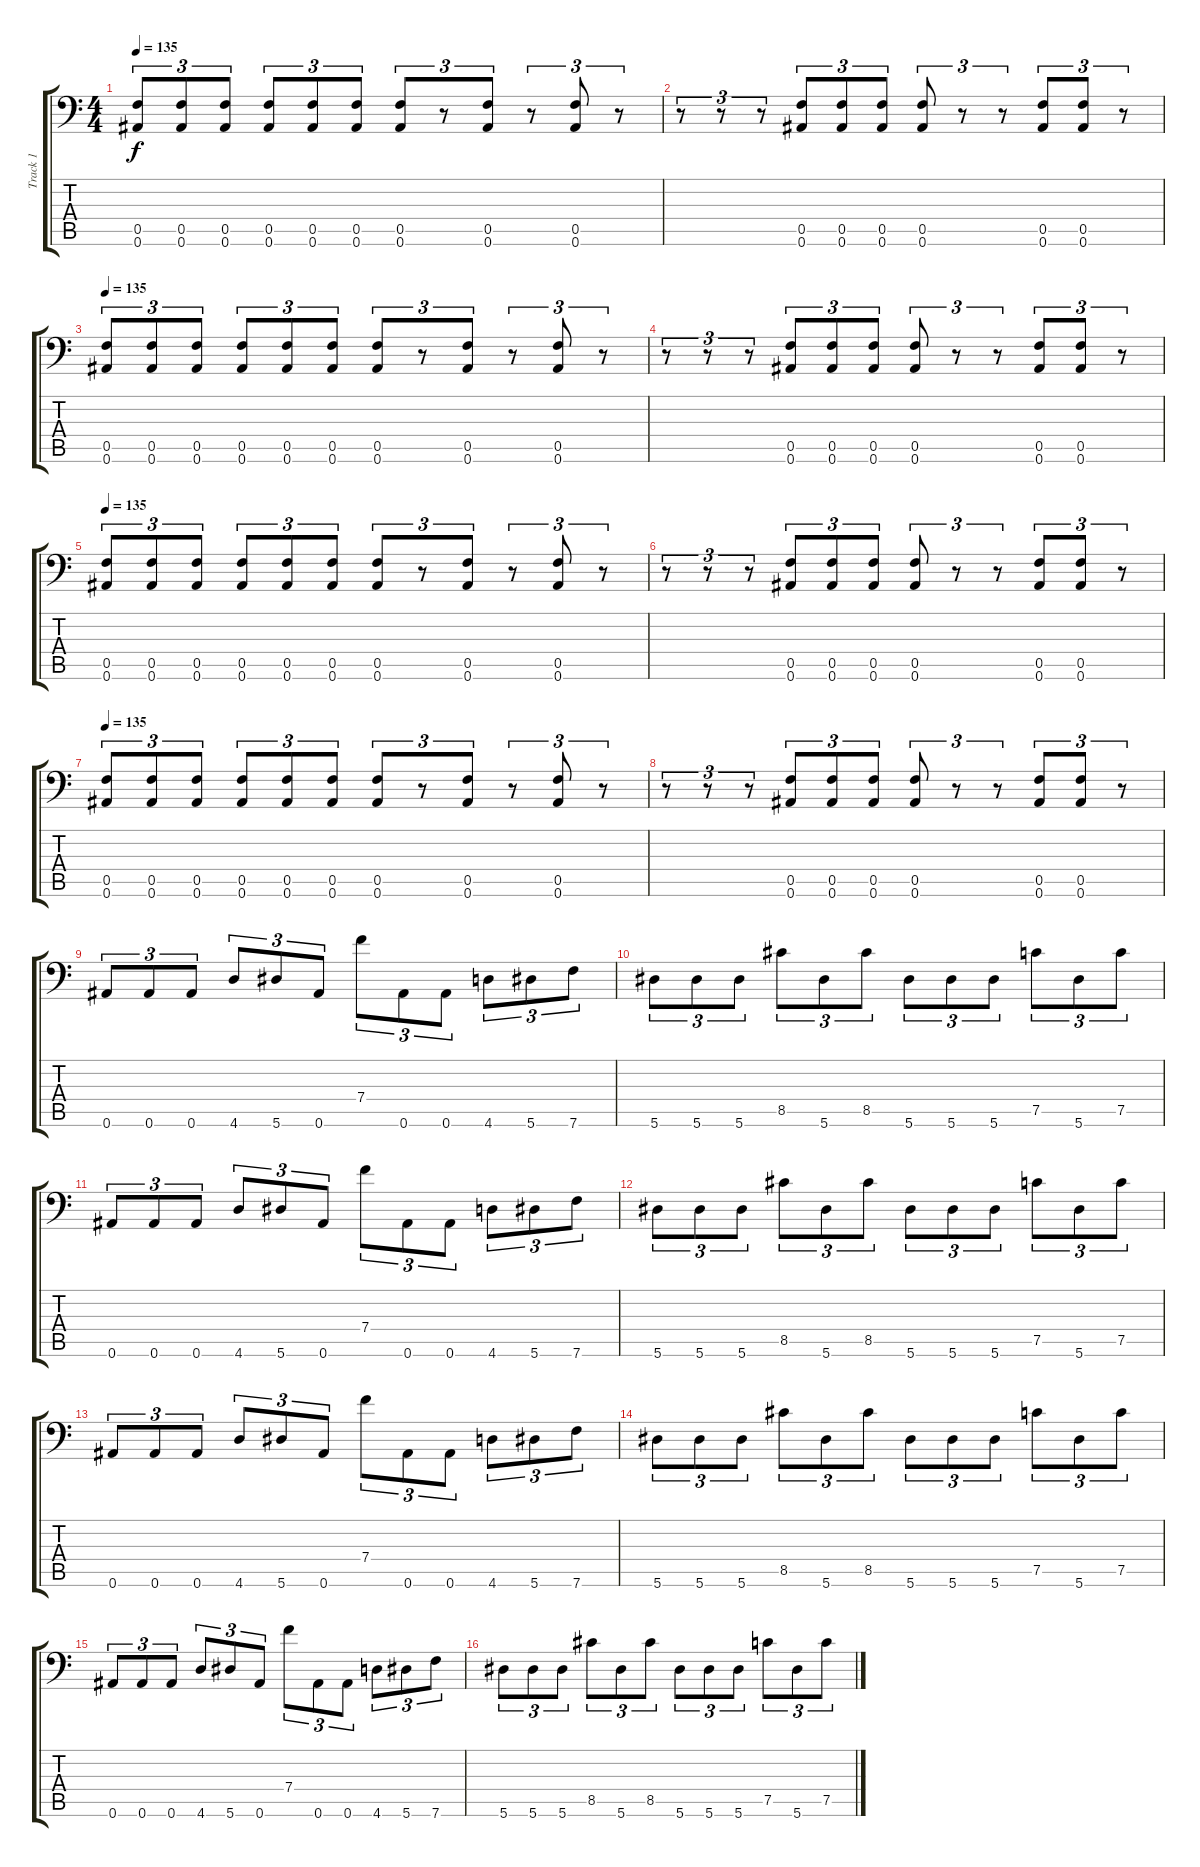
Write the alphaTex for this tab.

\track ("Track 1" "Track 1") {instrument distortionguitar}
\staff {score tabs}
\tuning (C4 G3 Eb3 Bb2 F2 Bb1) {hide}
\ts (4 4)
\tempo 135
\clef f4
\ks c
(0.5 0.6).8{tu (3 2) dy f} (0.5 0.6).8{tu (3 2)} (0.5 0.6).8{tu (3 2)} (0.5 0.6).8{tu (3 2)} (0.5 0.6).8{tu (3 2)} (0.5 0.6).8{tu (3 2)} (0.5 0.6).8{tu (3 2)} r.8{tu (3 2)} (0.5 0.6).8{tu (3 2)} r.8{tu (3 2)} (0.5 0.6).8{tu (3 2)} r.8{tu (3 2)} |
r.8{tu (3 2)} r.8{tu (3 2)} r.8{tu (3 2)} (0.5 0.6).8{tu (3 2)} (0.5 0.6).8{tu (3 2)} (0.5 0.6).8{tu (3 2)} (0.5 0.6).8{tu (3 2)} r.8{tu (3 2)} r.8{tu (3 2)} (0.5 0.6).8{tu (3 2)} (0.5 0.6).8{tu (3 2)} r.8{tu (3 2)} |
\tempo 135
(0.5 0.6).8{tu (3 2)} (0.5 0.6).8{tu (3 2)} (0.5 0.6).8{tu (3 2)} (0.5 0.6).8{tu (3 2)} (0.5 0.6).8{tu (3 2)} (0.5 0.6).8{tu (3 2)} (0.5 0.6).8{tu (3 2)} r.8{tu (3 2)} (0.5 0.6).8{tu (3 2)} r.8{tu (3 2)} (0.5 0.6).8{tu (3 2)} r.8{tu (3 2)} |
r.8{tu (3 2)} r.8{tu (3 2)} r.8{tu (3 2)} (0.5 0.6).8{tu (3 2)} (0.5 0.6).8{tu (3 2)} (0.5 0.6).8{tu (3 2)} (0.5 0.6).8{tu (3 2)} r.8{tu (3 2)} r.8{tu (3 2)} (0.5 0.6).8{tu (3 2)} (0.5 0.6).8{tu (3 2)} r.8{tu (3 2)} |
\tempo 135
(0.5 0.6).8{tu (3 2)} (0.5 0.6).8{tu (3 2)} (0.5 0.6).8{tu (3 2)} (0.5 0.6).8{tu (3 2)} (0.5 0.6).8{tu (3 2)} (0.5 0.6).8{tu (3 2)} (0.5 0.6).8{tu (3 2)} r.8{tu (3 2)} (0.5 0.6).8{tu (3 2)} r.8{tu (3 2)} (0.5 0.6).8{tu (3 2)} r.8{tu (3 2)} |
r.8{tu (3 2)} r.8{tu (3 2)} r.8{tu (3 2)} (0.5 0.6).8{tu (3 2)} (0.5 0.6).8{tu (3 2)} (0.5 0.6).8{tu (3 2)} (0.5 0.6).8{tu (3 2)} r.8{tu (3 2)} r.8{tu (3 2)} (0.5 0.6).8{tu (3 2)} (0.5 0.6).8{tu (3 2)} r.8{tu (3 2)} |
\tempo 135
(0.5 0.6).8{tu (3 2)} (0.5 0.6).8{tu (3 2)} (0.5 0.6).8{tu (3 2)} (0.5 0.6).8{tu (3 2)} (0.5 0.6).8{tu (3 2)} (0.5 0.6).8{tu (3 2)} (0.5 0.6).8{tu (3 2)} r.8{tu (3 2)} (0.5 0.6).8{tu (3 2)} r.8{tu (3 2)} (0.5 0.6).8{tu (3 2)} r.8{tu (3 2)} |
r.8{tu (3 2)} r.8{tu (3 2)} r.8{tu (3 2)} (0.5 0.6).8{tu (3 2)} (0.5 0.6).8{tu (3 2)} (0.5 0.6).8{tu (3 2)} (0.5 0.6).8{tu (3 2)} r.8{tu (3 2)} r.8{tu (3 2)} (0.5 0.6).8{tu (3 2)} (0.5 0.6).8{tu (3 2)} r.8{tu (3 2)} |
0.6.8{tu (3 2)} 0.6.8{tu (3 2)} 0.6.8{tu (3 2)} 4.6.8{tu (3 2)} 5.6.8{tu (3 2)} 0.6.8{tu (3 2)} 7.4.8{tu (3 2)} 0.6.8{tu (3 2)} 0.6.8{tu (3 2)} 4.6.8{tu (3 2)} 5.6.8{tu (3 2)} 7.6.8{tu (3 2)} |
5.6.8{tu (3 2)} 5.6.8{tu (3 2)} 5.6.8{tu (3 2)} 8.5.8{tu (3 2)} 5.6.8{tu (3 2)} 8.5.8{tu (3 2)} 5.6.8{tu (3 2)} 5.6.8{tu (3 2)} 5.6.8{tu (3 2)} 7.5.8{tu (3 2)} 5.6.8{tu (3 2)} 7.5.8{tu (3 2)} |
0.6.8{tu (3 2)} 0.6.8{tu (3 2)} 0.6.8{tu (3 2)} 4.6.8{tu (3 2)} 5.6.8{tu (3 2)} 0.6.8{tu (3 2)} 7.4.8{tu (3 2)} 0.6.8{tu (3 2)} 0.6.8{tu (3 2)} 4.6.8{tu (3 2)} 5.6.8{tu (3 2)} 7.6.8{tu (3 2)} |
5.6.8{tu (3 2)} 5.6.8{tu (3 2)} 5.6.8{tu (3 2)} 8.5.8{tu (3 2)} 5.6.8{tu (3 2)} 8.5.8{tu (3 2)} 5.6.8{tu (3 2)} 5.6.8{tu (3 2)} 5.6.8{tu (3 2)} 7.5.8{tu (3 2)} 5.6.8{tu (3 2)} 7.5.8{tu (3 2)} |
0.6.8{tu (3 2)} 0.6.8{tu (3 2)} 0.6.8{tu (3 2)} 4.6.8{tu (3 2)} 5.6.8{tu (3 2)} 0.6.8{tu (3 2)} 7.4.8{tu (3 2)} 0.6.8{tu (3 2)} 0.6.8{tu (3 2)} 4.6.8{tu (3 2)} 5.6.8{tu (3 2)} 7.6.8{tu (3 2)} |
5.6.8{tu (3 2)} 5.6.8{tu (3 2)} 5.6.8{tu (3 2)} 8.5.8{tu (3 2)} 5.6.8{tu (3 2)} 8.5.8{tu (3 2)} 5.6.8{tu (3 2)} 5.6.8{tu (3 2)} 5.6.8{tu (3 2)} 7.5.8{tu (3 2)} 5.6.8{tu (3 2)} 7.5.8{tu (3 2)} |
0.6.8{tu (3 2)} 0.6.8{tu (3 2)} 0.6.8{tu (3 2)} 4.6.8{tu (3 2)} 5.6.8{tu (3 2)} 0.6.8{tu (3 2)} 7.4.8{tu (3 2)} 0.6.8{tu (3 2)} 0.6.8{tu (3 2)} 4.6.8{tu (3 2)} 5.6.8{tu (3 2)} 7.6.8{tu (3 2)} |
5.6.8{tu (3 2)} 5.6.8{tu (3 2)} 5.6.8{tu (3 2)} 8.5.8{tu (3 2)} 5.6.8{tu (3 2)} 8.5.8{tu (3 2)} 5.6.8{tu (3 2)} 5.6.8{tu (3 2)} 5.6.8{tu (3 2)} 7.5.8{tu (3 2)} 5.6.8{tu (3 2)} 7.5.8{tu (3 2)}
